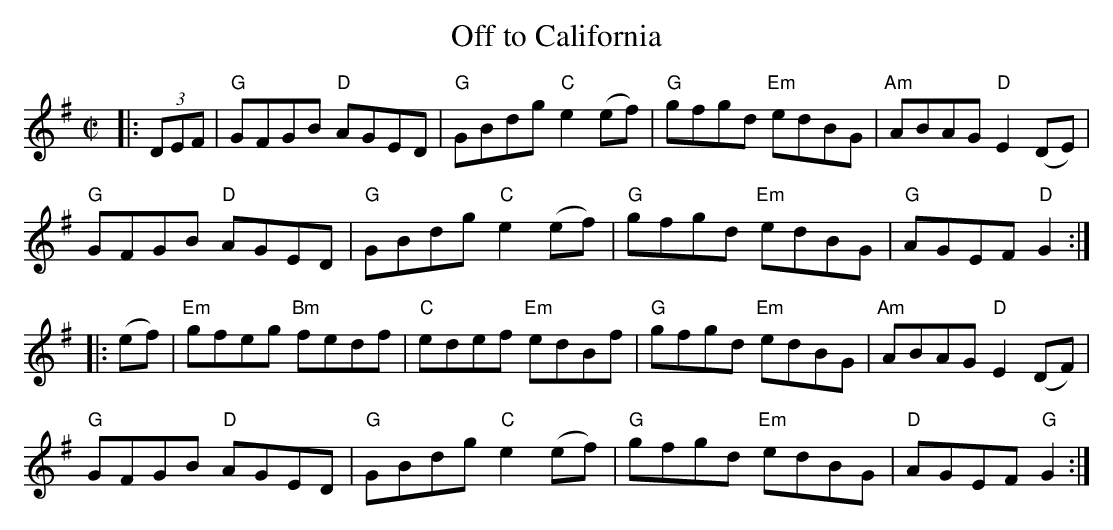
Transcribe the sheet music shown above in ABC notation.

X:1
T:Off to California
M:C|
Q:180
K:G
|:(3DEF|\
"G"GFGB "D"AGED|"G"GBdg "C"e2 (ef)|"G"gfgd "Em"edBG|"Am"ABAG "D"E2 (DE)|
"G"GFGB "D"AGED|"G"GBdg "C"e2 (ef)|"G"gfgd "Em"edBG|"G"AGEF "D"G2:|
|:(ef)|\
"Em"gfeg "Bm"fedf|"C"edef "Em"edBf|"G"gfgd "Em"edBG|"Am"ABAG "D"E2 (DF)|
"G"GFGB "D"AGED|"G"GBdg "C"e2 (ef)|"G"gfgd "Em"edBG|"D"AGEF "G"G2:|
